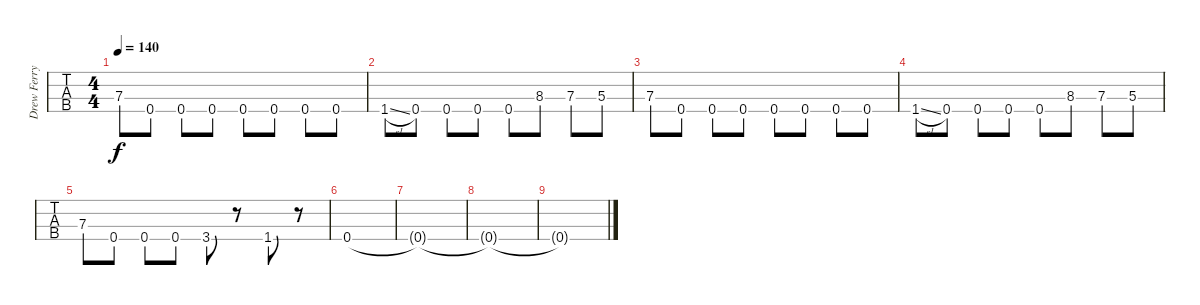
\track ("Drew Ferry" "Drew Ferry") {instrument electricbasspick}
\staff {tabs}
\tuning (G2 D2 A1 E1) {hide}
\ts (4 4)
\tempo 140
\clef f4
\ks c
7.3.8{dy f} 0.4.8 0.4.8 0.4.8 0.4.8 0.4.8 0.4.8 0.4.8 |
1.4{sl}.8 0.4.8 0.4.8 0.4.8 0.4.8 8.3.8 7.3.8 5.3.8 |
7.3.8 0.4.8 0.4.8 0.4.8 0.4.8 0.4.8 0.4.8 0.4.8 |
1.4{sl}.8 0.4.8 0.4.8 0.4.8 0.4.8 8.3.8 7.3.8 5.3.8 |
7.3.8 0.4.8 0.4.8 0.4.8 3.4.8 r.8 1.4.8 r.8 |
0.4.1 |
0.4{t}.1 |
0.4{t}.1 |
0.4{t}.1
